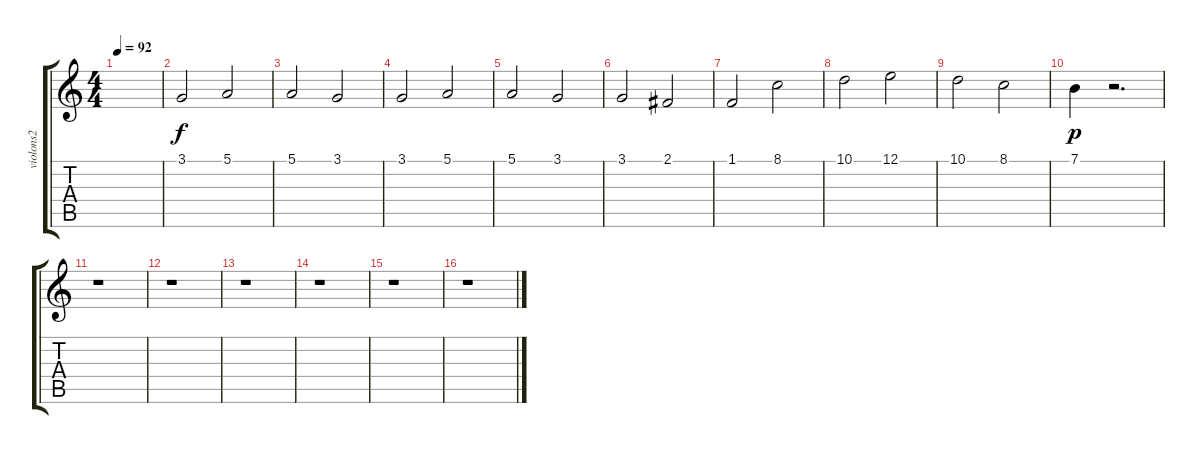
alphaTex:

\track ("violons2" "violons2") {instrument stringensemble1}
\staff {score tabs}
\tuning (E4 B3 G3 D3 A2 E2) {hide}
\ts (4 4)
\tempo 92
\clef g2
\ks c
|
3.1.2 5.1.2 |
5.1.2 3.1.2 |
3.1.2 5.1.2 |
5.1.2 3.1.2 |
3.1.2 2.1.2 |
1.1.2 8.1.2 |
10.1.2 12.1.2 |
10.1.2 8.1.2 |
7.1.4{dy p} r.2{d} |
r.1 |
r.1 |
r.1 |
r.1 |
r.1 |
r.1
